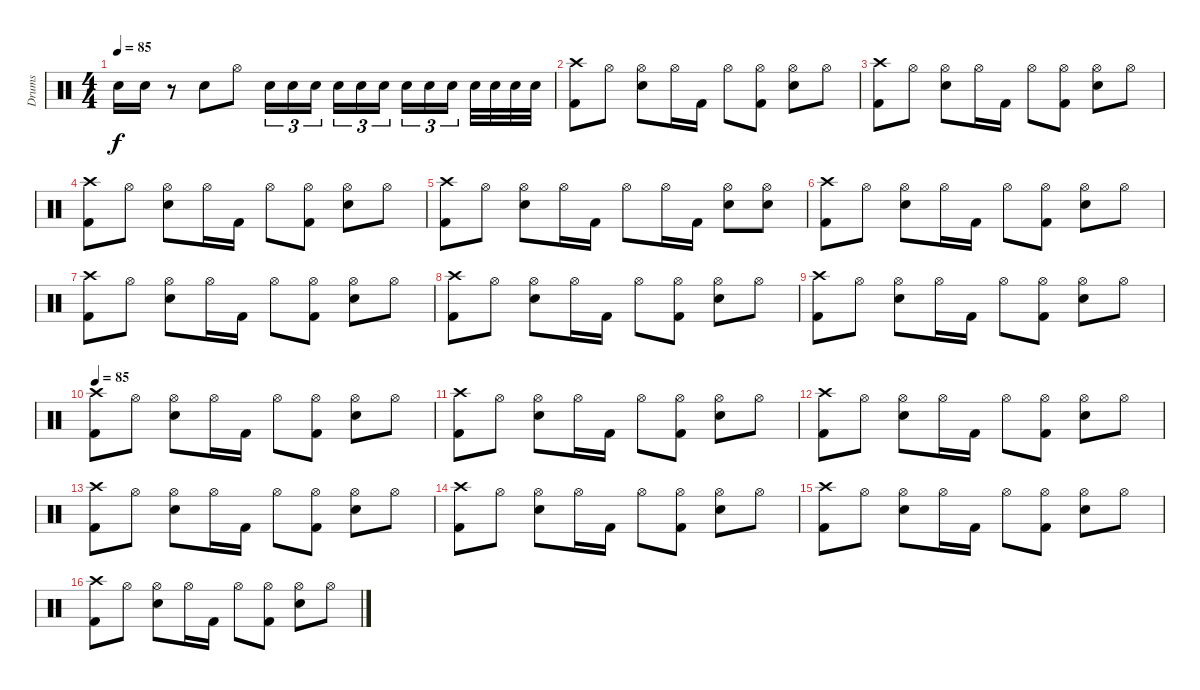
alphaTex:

\track ("Drums" "Drums") {instrument percussion}
\staff {score}
\articulation defaults
\ts (4 4)
\tempo 85
\clef neutral
\ks c "Snare (hit) 2".16{dy f} "Snare (hit) 2".16
r.8 "Snare (hit) 2".8 "Hi-Hat (open)".8 "Snare (hit) 2".16{tu (3 2)} "Snare (hit) 2".16{tu (3 2)} "Snare (hit) 2".16{tu (3 2)} "Snare (hit) 2".16{tu (3 2)} "Snare (hit) 2".16{tu (3 2)} "Snare (hit) 2".16{tu (3 2)} "Snare (hit) 2".16{tu (3 2)} "Snare (hit) 2".16{tu (3 2)} "Snare (hit) 2".16{tu (3 2)} "Snare (hit) 2".32 "Snare (hit) 2".32 "Snare (hit) 2".32 "Snare (hit) 2".32 |
("Crash high (hit)" "Kick (hit) 2").8 "Hi-Hat (open)".8 ("Hi-Hat (open)" "Snare (hit) 2").8 "Hi-Hat (open)".16 "Kick (hit) 2".16 "Hi-Hat (open)".8 ("Hi-Hat (open)" "Kick (hit) 2").8 ("Hi-Hat (open)" "Snare (hit) 2").8 "Hi-Hat (open)".8 |
("Crash high (hit)" "Kick (hit) 2").8 "Hi-Hat (open)".8 ("Hi-Hat (open)" "Snare (hit) 2").8 "Hi-Hat (open)".16 "Kick (hit) 2".16 "Hi-Hat (open)".8 ("Hi-Hat (open)" "Kick (hit) 2").8 ("Hi-Hat (open)" "Snare (hit) 2").8 "Hi-Hat (open)".8 |
("Crash high (hit)" "Kick (hit) 2").8 "Hi-Hat (open)".8 ("Hi-Hat (open)" "Snare (hit) 2").8 "Hi-Hat (open)".16 "Kick (hit) 2".16 "Hi-Hat (open)".8 ("Hi-Hat (open)" "Kick (hit) 2").8 ("Hi-Hat (open)" "Snare (hit) 2").8 "Hi-Hat (open)".8 |
("Crash high (hit)" "Kick (hit) 2").8 "Hi-Hat (open)".8 ("Hi-Hat (open)" "Snare (hit) 2").8 "Hi-Hat (open)".16 "Kick (hit) 2".16 "Hi-Hat (open)".8 "Hi-Hat (open)".16 "Kick (hit) 2".16 ("Hi-Hat (open)" "Snare (hit) 2").8 ("Hi-Hat (open)" "Snare (hit) 2").8 |
("Crash high (hit)" "Kick (hit) 2").8 "Hi-Hat (open)".8 ("Hi-Hat (open)" "Snare (hit) 2").8 "Hi-Hat (open)".16 "Kick (hit) 2".16 "Hi-Hat (open)".8 ("Hi-Hat (open)" "Kick (hit) 2").8 ("Hi-Hat (open)" "Snare (hit) 2").8 "Hi-Hat (open)".8 |
("Crash high (hit)" "Kick (hit) 2").8 "Hi-Hat (open)".8 ("Hi-Hat (open)" "Snare (hit) 2").8 "Hi-Hat (open)".16 "Kick (hit) 2".16 "Hi-Hat (open)".8 ("Hi-Hat (open)" "Kick (hit) 2").8 ("Hi-Hat (open)" "Snare (hit) 2").8 "Hi-Hat (open)".8 |
("Crash high (hit)" "Kick (hit) 2").8 "Hi-Hat (open)".8 ("Hi-Hat (open)" "Snare (hit) 2").8 "Hi-Hat (open)".16 "Kick (hit) 2".16 "Hi-Hat (open)".8 ("Hi-Hat (open)" "Kick (hit) 2").8 ("Hi-Hat (open)" "Snare (hit) 2").8 "Hi-Hat (open)".8 |
("Crash high (hit)" "Kick (hit) 2").8 "Hi-Hat (open)".8 ("Hi-Hat (open)" "Snare (hit) 2").8 "Hi-Hat (open)".16 "Kick (hit) 2".16 "Hi-Hat (open)".8 ("Hi-Hat (open)" "Kick (hit) 2").8 ("Hi-Hat (open)" "Snare (hit) 2").8 "Hi-Hat (open)".8 |
\tempo 85
("Crash high (hit)" "Kick (hit) 2").8 "Hi-Hat (open)".8 ("Hi-Hat (open)" "Snare (hit) 2").8 "Hi-Hat (open)".16 "Kick (hit) 2".16 "Hi-Hat (open)".8 ("Hi-Hat (open)" "Kick (hit) 2").8 ("Hi-Hat (open)" "Snare (hit) 2").8 "Hi-Hat (open)".8 |
("Crash high (hit)" "Kick (hit) 2").8 "Hi-Hat (open)".8 ("Hi-Hat (open)" "Snare (hit) 2").8 "Hi-Hat (open)".16 "Kick (hit) 2".16 "Hi-Hat (open)".8 ("Hi-Hat (open)" "Kick (hit) 2").8 ("Hi-Hat (open)" "Snare (hit) 2").8 "Hi-Hat (open)".8 |
("Crash high (hit)" "Kick (hit) 2").8 "Hi-Hat (open)".8 ("Hi-Hat (open)" "Snare (hit) 2").8 "Hi-Hat (open)".16 "Kick (hit) 2".16 "Hi-Hat (open)".8 ("Hi-Hat (open)" "Kick (hit) 2").8 ("Hi-Hat (open)" "Snare (hit) 2").8 "Hi-Hat (open)".8 |
("Crash high (hit)" "Kick (hit) 2").8 "Hi-Hat (open)".8 ("Hi-Hat (open)" "Snare (hit) 2").8 "Hi-Hat (open)".16 "Kick (hit) 2".16 "Hi-Hat (open)".8 ("Hi-Hat (open)" "Kick (hit) 2").8 ("Hi-Hat (open)" "Snare (hit) 2").8 "Hi-Hat (open)".8 |
("Crash high (hit)" "Kick (hit) 2").8 "Hi-Hat (open)".8 ("Hi-Hat (open)" "Snare (hit) 2").8 "Hi-Hat (open)".16 "Kick (hit) 2".16 "Hi-Hat (open)".8 ("Hi-Hat (open)" "Kick (hit) 2").8 ("Hi-Hat (open)" "Snare (hit) 2").8 "Hi-Hat (open)".8 |
("Crash high (hit)" "Kick (hit) 2").8 "Hi-Hat (open)".8 ("Hi-Hat (open)" "Snare (hit) 2").8 "Hi-Hat (open)".16 "Kick (hit) 2".16 "Hi-Hat (open)".8 ("Hi-Hat (open)" "Kick (hit) 2").8 ("Hi-Hat (open)" "Snare (hit) 2").8 "Hi-Hat (open)".8 |
("Crash high (hit)" "Kick (hit) 2").8 "Hi-Hat (open)".8 ("Hi-Hat (open)" "Snare (hit) 2").8 "Hi-Hat (open)".16 "Kick (hit) 2".16 "Hi-Hat (open)".8 ("Hi-Hat (open)" "Kick (hit) 2").8 ("Hi-Hat (open)" "Snare (hit) 2").8 "Hi-Hat (open)".8
